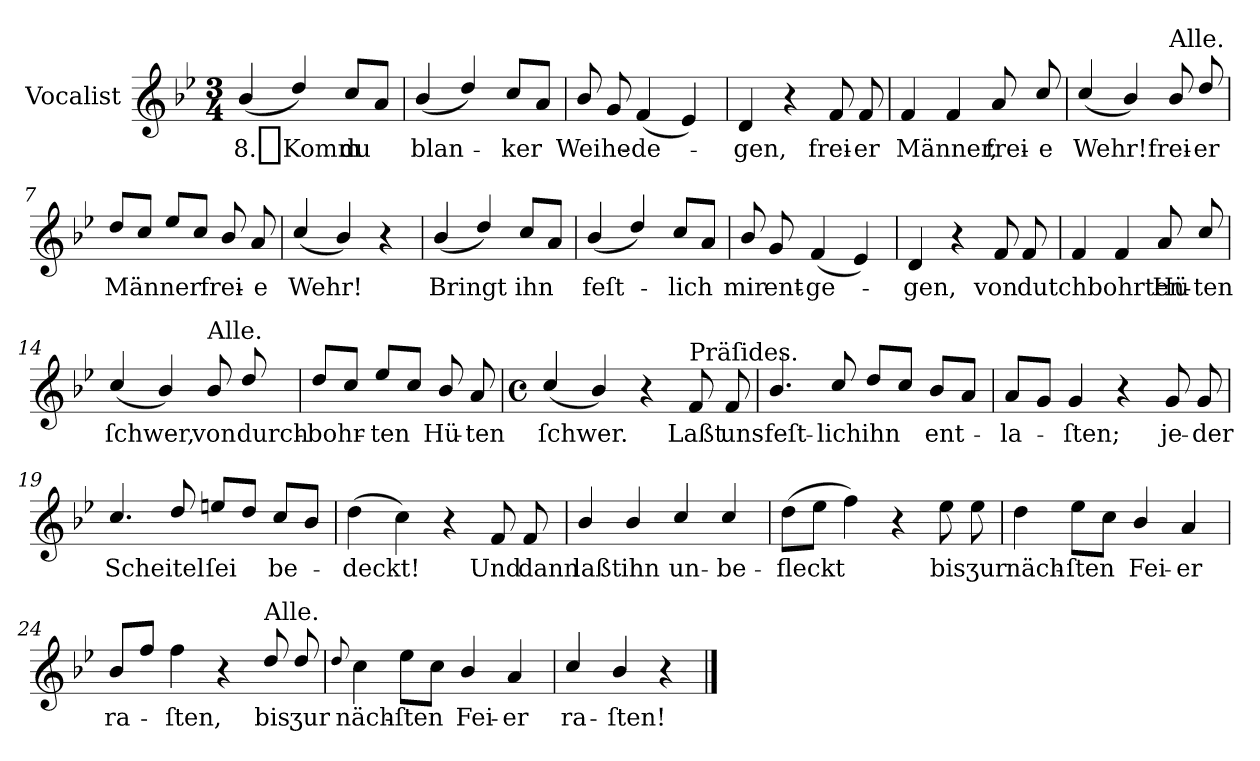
**kern	**text
*part1	*part1
*staff1	*staff1
*I"Vocalist	*
*k[b-e-]	*
*B-:	*
*M3/4	*
=1	=1
(>4b-/	8._Komm
4dd/)	.
8cc/L	du
8aJ	.
=2	=2
(>4b-/	blan-
4dd/)	.
8cc/L	-ker
8aJ	.
=3	=3
8b-/	Weihe-
8g	.
(>4f	-de-
4e-)	.
=4	=4
4d	-gen,
4r	.
8f	frei-
8f	-er
=5	=5
4f	Männer,
4f	.
8a	frei-
8cc/	-e
=6	=6
(>4cc/	Wehr!
4b-/)	.
!LO:TX:a:t=Alle.	!
8b-/	frei-
8dd/	-er
=7	=7
8dd/L	Männer
8ccJ	.
8ee-/L	.
8ccJ	.
8b-/	frei-
8a	-e
=8	=8
(>4cc/	Wehr!
4b-/)	.
4r	.
=9	=9
(>4b-/	Bringt
4dd/)	.
8cc/L	ihn
8aJ	.
=10	=10
(>4b-/	feſt-
4dd/)	.
8cc/L	-lich
8aJ	.
=11	=11
8b-/	mir
8g	ent-
(>4f	-ge-
4e-)	.
=12	=12
4d	-gen,
4r	.
8f	von
8f	dutchbohrten
=13	=13
4f	.
4f	.
8a	Hü-
8cc/	-ten
=14	=14
(>4cc/	ſchwer,
4b-/)	.
!LO:TX:a:t=Alle.	!
8b-/	von
8dd/	durch-
=15	=15
8dd/L	-bohr-
8ccJ	.
8ee-/L	-ten
8ccJ	.
8b-/	Hü-
8a	-ten
=16	=16
*M4/4	*
*met(c)	*
(>4cc/	ſchwer.
4b-/)	.
4r	.
!LO:TX:a:t=Präſides.	!
8f	Laßt
8f	uns
=17	=17
4.b-/	feſt-
8cc/	-lich
8dd/L	ihn
8ccJ	.
8b-/L	ent-
8aJ	.
=18	=18
8aL	-la-
8gJ	.
4g	-ſten;
4r	.
8g	je-
8g	-der
=19	=19
4.cc/	Scheitel
8dd/	.
8een/L	ſei
8ddJ	.
8cc/L	be-
8b-J	.
=20	=20
(>4dd	-deckt!
4cc)	.
4r	.
8f	Und
8f	dann
=21	=21
4b-/	laßt
4b-/	ihn
4cc/	un-
4cc/	-be-
=22	=22
(8ddL	-fleckt
8ee-J	.
4ff)	.
4r	.
8ee-	bis
8ee-	ʒur
=23	=23
4dd	näch-
8ee-L	-ſten
8ccJ	.
4b-/	Fei-
4a	-er
=24	=24
8b-/L	ra-
8ffJ	.
4ff	-ſten,
4r	.
!LO:TX:a:t=Alle.	!
8dd/	bis
8dd/	ʒur
=25	=25
8qqdd	.
4cc	näch-
8ee-L	-ſten
8ccJ	.
4b-/	Fei-
4a/	-er
=26	=26
4cc/	ra-
4b-/	-ſten!
4r	.
==	==
*-	*-
